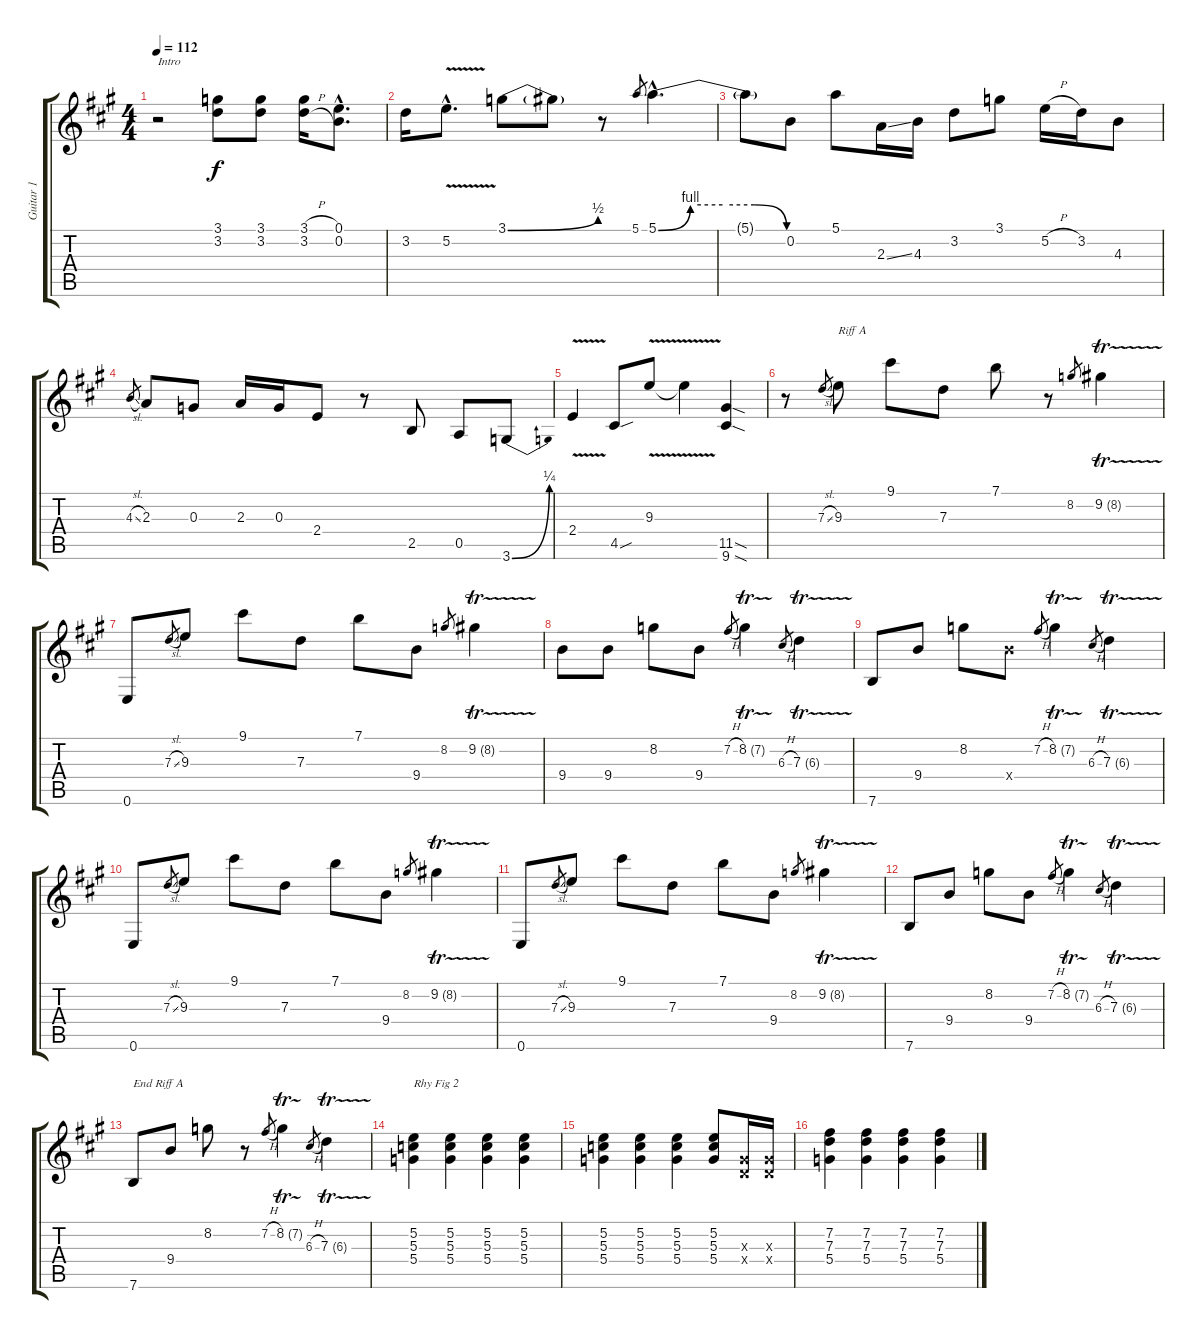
\track ("Guitar 1" "Guitar 1") {instrument distortionguitar}
\staff {score tabs}
\tuning (E4 B3 G3 D3 A2 E2) {hide}
\ts (4 4)
\tempo 112
\clef g2
\ks a
r.2{txt "Intro" dy f instrument distortionguitar} (3.1 3.2).8 (3.1 3.2).8 (3.1{h} 3.2{h}).16 (0.1 0.2{hac}).8{d} |
3.2.16 5.2{v hac}.8{d} 3.1{be (bend 0 0 60 2)}.8 3.1{t}.8 r.8 5.1.8{gr} 5.1{be (custom 0 0 15 4 30 4 45 4 60 0) hac}.4{d} |
5.1{t}.8 0.2.8 5.1.8 2.3{ss}.16 4.3.16 3.2.8 3.1.8 5.2{h}.16 3.2.16 4.3.8 |
4.3{sl}.8{gr} 2.3.8 0.3.8 2.3.16 0.3.16 2.4.8 r.8 2.5.8 0.5.8 3.6{be (bend 0 0 60 1)}.8 |
2.4{v}.4 4.5{sou}.8 9.3{v}.8 9.3{t}.4 (11.5{sod} 9.6{sod}).4 |
r.8 7.3{sl}.8{gr} 9.3.8{txt "Riff A"} 9.1.8 7.3.8 7.1.8 r.8 8.2.8{gr} 9.2{tr (8 32)}.4 |
0.6.8 7.3{sl}.8{gr} 9.3.8 9.1.8 7.3.8 7.1.8 9.4.8 8.2.8{gr} 9.2{tr (8 32)}.4 |
9.4.8 9.4.8 8.2.8 9.4.8 7.2{h}.8{gr} 8.2{tr (7 32)}.4 6.3{h}.8{gr} 7.3{tr (6 32)}.4 |
7.6.8 9.4.8 8.2.8 9.4{x}.8 7.2{h}.8{gr} 8.2{tr (7 32)}.4 6.3{h}.8{gr} 7.3{tr (6 32)}.4 |
0.6.8 7.3{sl}.8{gr} 9.3.8 9.1.8 7.3.8 7.1.8 9.4.8 8.2.8{gr} 9.2{tr (8 32)}.4 |
0.6.8 7.3{sl}.8{gr} 9.3.8 9.1.8 7.3.8 7.1.8 9.4.8 8.2.8{gr} 9.2{tr (8 32)}.4 |
7.6.8 9.4.8 8.2.8 9.4.8 7.2{h}.8{gr} 8.2{tr (7 32)}.4 6.3{h}.8{gr} 7.3{tr (6 32)}.4 |
7.6.8{txt "End Riff A"} 9.4.8 8.2.8 r.8 7.2{h}.8{gr} 8.2{tr (7 32)}.4 6.3{h}.8{gr} 7.3{tr (6 32)}.4 |
(5.2 5.3 5.4).4{txt "Rhy Fig 2"} (5.2 5.3 5.4).4 (5.2 5.3 5.4).4 (5.2 5.3 5.4).4 |
(5.2 5.3 5.4).4 (5.2 5.3 5.4).4 (5.2 5.3 5.4).4 (5.2 5.3 5.4).8 (0.3{x} 0.4{x}).16 (0.3{x} 0.4{x}).16 |
(7.2 7.3 5.4).4 (7.2 7.3 5.4).4 (7.2 7.3 5.4).4 (7.2 7.3 5.4).4
